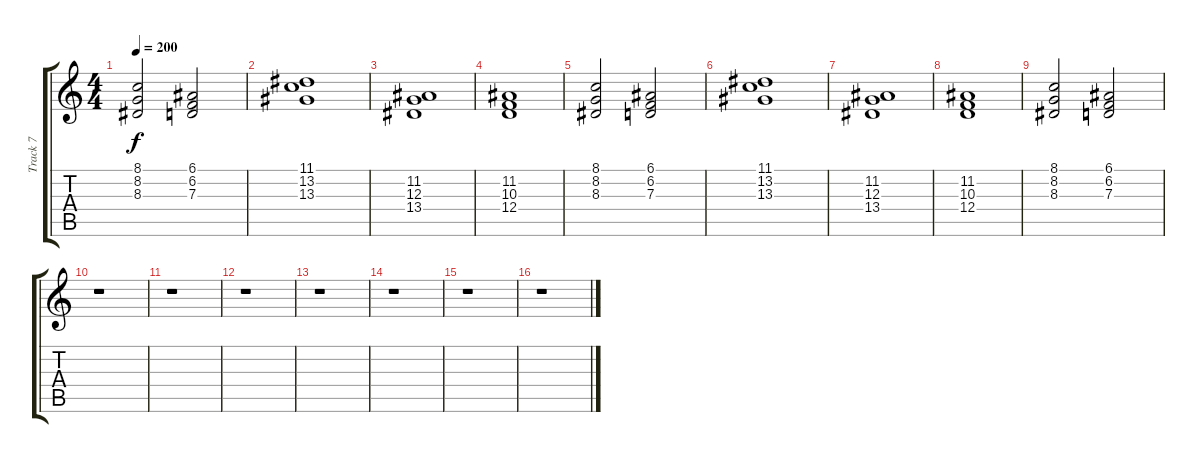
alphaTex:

\track ("Track 7" "Track 7") {instrument choiraahs}
\staff {score tabs}
\tuning (E4 B3 G3 D3 A2 E2) {hide}
\ts (4 4)
\tempo 200
\clef g2
\ks c
(8.1 8.2 8.3).2{dy f} (6.1 6.2 7.3).2 |
(11.1 13.2 13.3).1 |
(11.2 12.3 13.4).1 |
(11.2 10.3 12.4).1 |
(8.1 8.2 8.3).2 (6.1 6.2 7.3).2 |
(11.1 13.2 13.3).1 |
(11.2 12.3 13.4).1 |
(11.2 10.3 12.4).1 |
(8.1 8.2 8.3).2 (6.1 6.2 7.3).2 |
r.1 |
r.1 |
r.1 |
r.1 |
r.1 |
r.1 |
r.1
